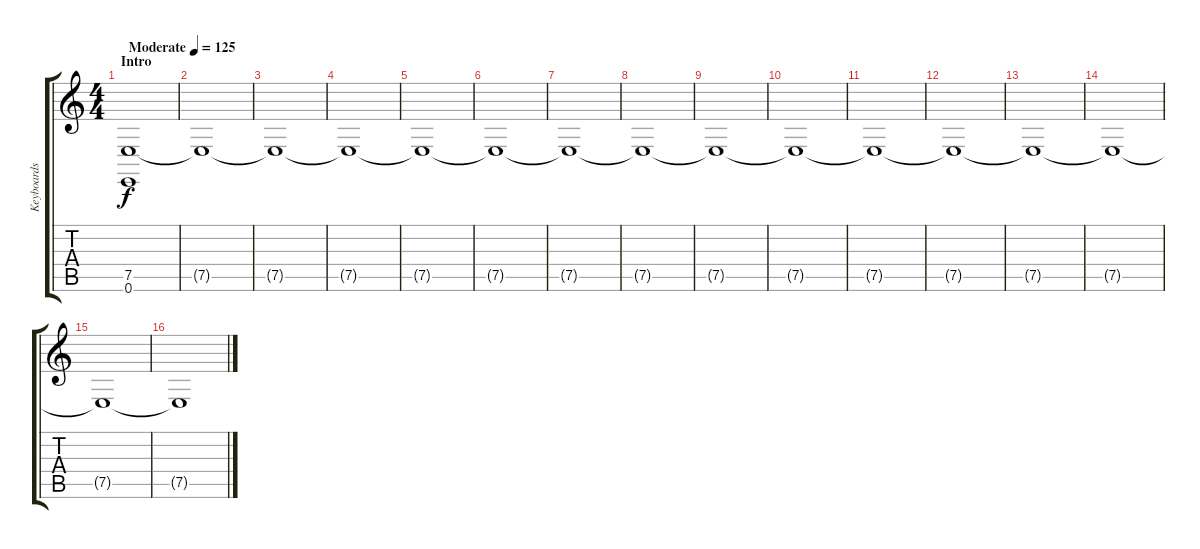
\track ("Keyboards" "Keyboards") {instrument stringensemble1}
\staff {score tabs}
\tuning (E4 B3 G3 D3 A2 E2) {hide}
\ts (4 4)
\section ("" "Intro")
\tempo (125 "Moderate")
\clef g2
\ks c
(7.5 0.6).1{dy f instrument stringensemble1} |
7.5{t}.1 |
7.5{t}.1 |
7.5{t}.1 |
7.5{t}.1 |
7.5{t}.1 |
7.5{t}.1 |
7.5{t}.1 |
7.5{t}.1 |
7.5{t}.1 |
7.5{t}.1 |
7.5{t}.1 |
7.5{t}.1 |
7.5{t}.1 |
7.5{t}.1 |
7.5{t}.1
